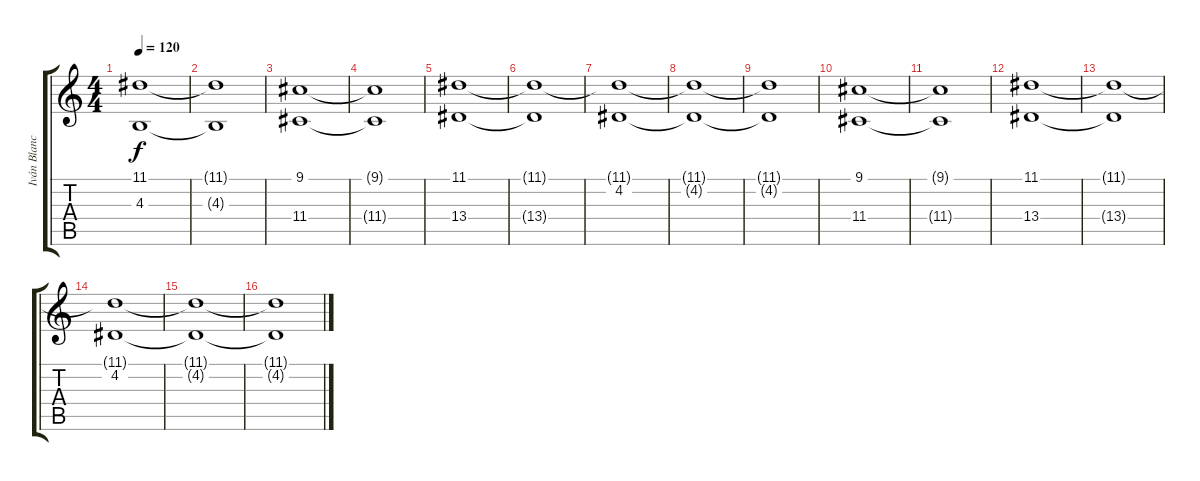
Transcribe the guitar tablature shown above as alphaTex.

\track ("Iván Blanco (Teclado de Ambientes)" "Iván Blanc") {instrument stringensemble1}
\staff {score tabs}
\tuning (E4 B3 G3 D3 A2 E2) {hide}
\ts (4 4)
\tempo 120
\clef g2
\ks c
(11.1{t} 4.3{t}).1{dy f} |
(11.1{t} 4.3{t}).1 |
(9.1 11.4).1 |
(9.1{t} 11.4{t}).1 |
(11.1 13.4).1 |
(11.1{t} 13.4{t}).1 |
(11.1{t} 4.2).1 |
(11.1{t} 4.2{t}).1 |
(11.1{t} 4.2{t}).1 |
(9.1 11.4).1 |
(9.1{t} 11.4{t}).1 |
(11.1 13.4).1 |
(11.1{t} 13.4{t}).1 |
(11.1{t} 4.2).1 |
(11.1{t} 4.2{t}).1 |
(11.1{t} 4.2{t}).1
